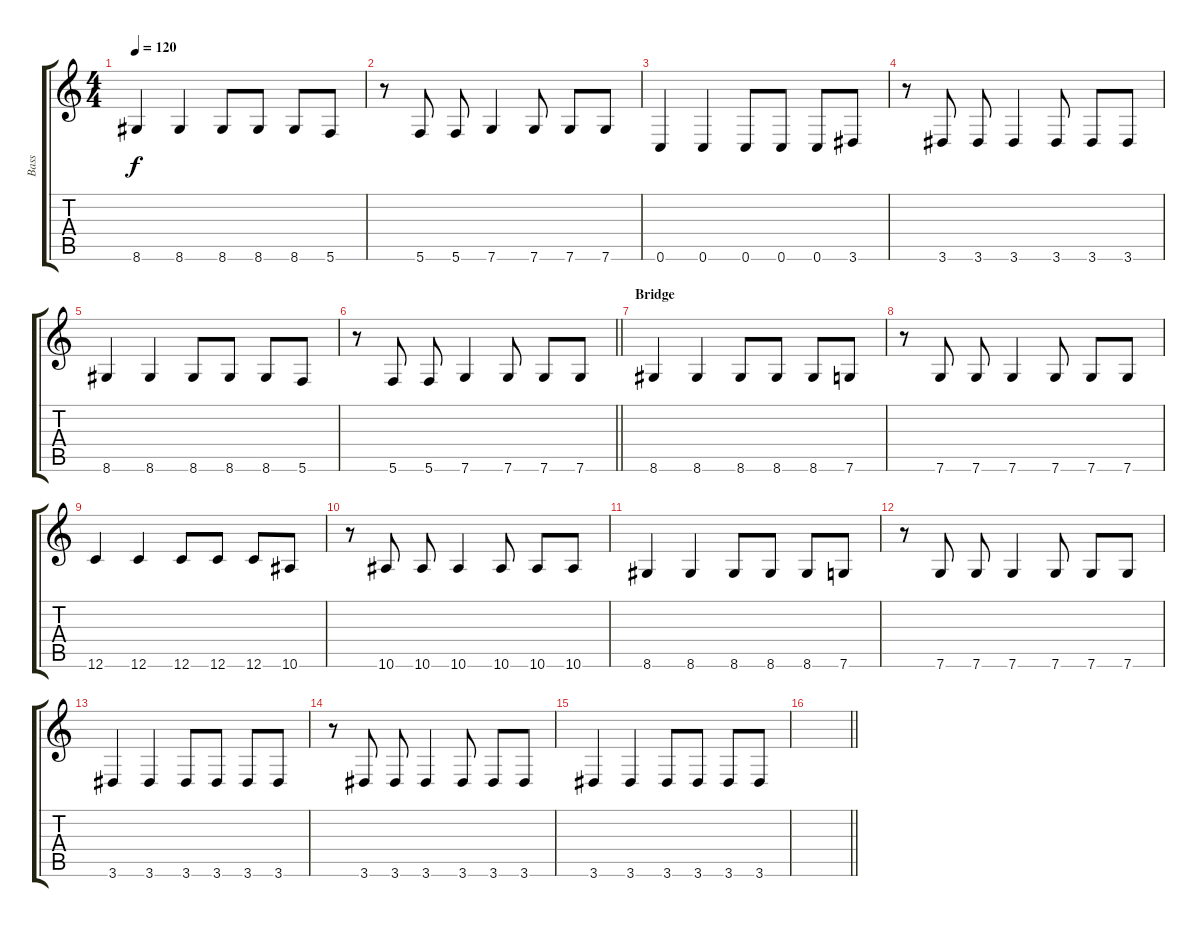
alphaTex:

\track ("Bass" "Bass") {instrument electricbassfinger}
\staff {score tabs}
\tuning (D4 A3 F3 C3 G2 C2) {hide}
\ts (4 4)
\tempo 120
\clef g2
\ks c
8.6.4{dy f} 8.6.4 8.6.8 8.6.8 8.6.8 5.6.8 |
r.8 5.6.8 5.6.8 7.6.4 7.6.8 7.6.8 7.6.8 |
0.6.4 0.6.4 0.6.8 0.6.8 0.6.8 3.6.8 |
r.8 3.6.8 3.6.8 3.6.4 3.6.8 3.6.8 3.6.8 |
8.6.4 8.6.4 8.6.8 8.6.8 8.6.8 5.6.8 |
\barLineRight lightlight
r.8 5.6.8 5.6.8 7.6.4 7.6.8 7.6.8 7.6.8 |
\section ("" "Bridge")
8.6.4 8.6.4 8.6.8 8.6.8 8.6.8 7.6.8 |
r.8 7.6.8 7.6.8 7.6.4 7.6.8 7.6.8 7.6.8 |
12.6.4 12.6.4 12.6.8 12.6.8 12.6.8 10.6.8 |
r.8 10.6.8 10.6.8 10.6.4 10.6.8 10.6.8 10.6.8 |
8.6.4 8.6.4 8.6.8 8.6.8 8.6.8 7.6.8 |
r.8 7.6.8 7.6.8 7.6.4 7.6.8 7.6.8 7.6.8 |
3.6.4 3.6.4 3.6.8 3.6.8 3.6.8 3.6.8 |
r.8 3.6.8 3.6.8 3.6.4 3.6.8 3.6.8 3.6.8 |
3.6.4 3.6.4 3.6.8 3.6.8 3.6.8 3.6.8 |
\barLineRight lightlight
